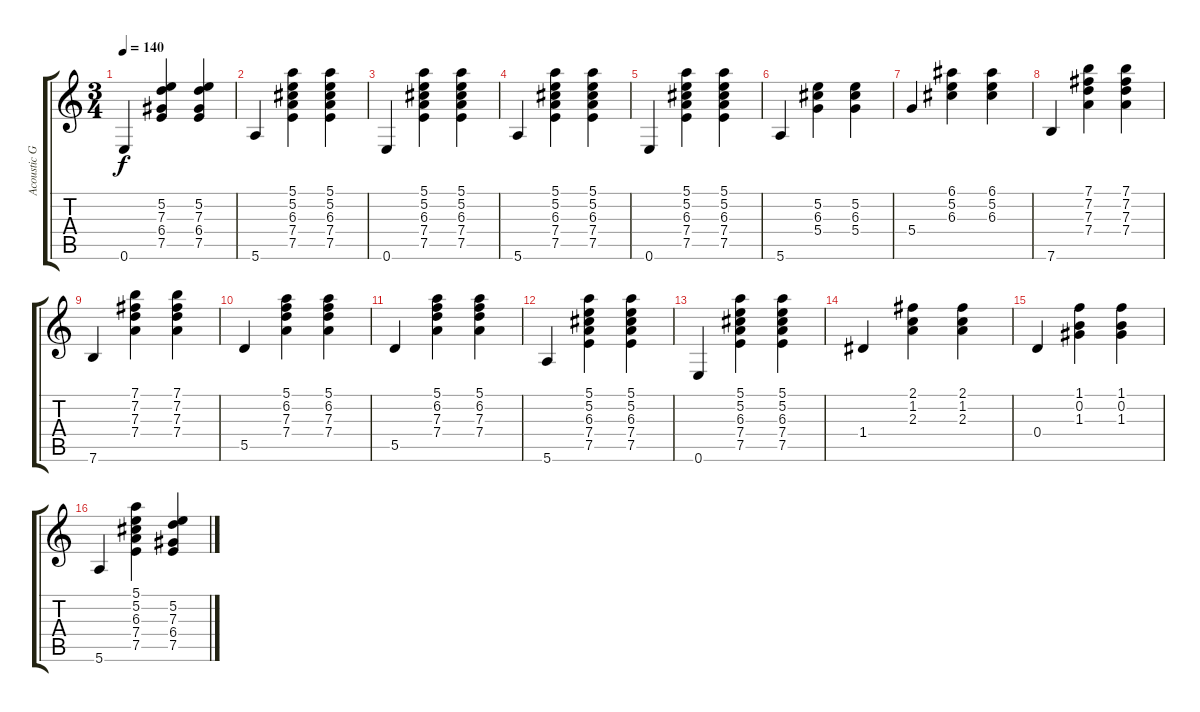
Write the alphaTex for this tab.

\track ("Acoustic Guitar " "Acoustic G") {instrument acousticguitarnylon}
\staff {score tabs}
\tuning (E4 B3 G3 D3 A2 E2) {hide}
\ts (3 4)
\tempo 140
\clef g2
\ks c
0.6.4{dy f} (5.2 7.3 6.4 7.5).4 (5.2 7.3 6.4 7.5).4 |
5.6.4 (5.1 5.2 6.3 7.4 7.5).4 (5.1 5.2 6.3 7.4 7.5).4 |
0.6.4 (5.1 5.2 6.3 7.4 7.5).4 (5.1 5.2 6.3 7.4 7.5).4 |
5.6.4 (5.1 5.2 6.3 7.4 7.5).4 (5.1 5.2 6.3 7.4 7.5).4 |
0.6.4 (5.1 5.2 6.3 7.4 7.5).4 (5.1 5.2 6.3 7.4 7.5).4 |
5.6.4 (5.2 6.3 5.4).4 (5.2 6.3 5.4).4 |
5.4.4 (6.1 5.2 6.3).4 (6.1 5.2 6.3).4 |
7.6.4 (7.1 7.2 7.3 7.4).4 (7.1 7.2 7.3 7.4).4 |
7.6.4 (7.1 7.2 7.3 7.4).4 (7.1 7.2 7.3 7.4).4 |
5.5.4 (5.1 6.2 7.3 7.4).4 (5.1 6.2 7.3 7.4).4 |
5.5.4 (5.1 6.2 7.3 7.4).4 (5.1 6.2 7.3 7.4).4 |
5.6.4 (5.1 5.2 6.3 7.4 7.5).4 (5.1 5.2 6.3 7.4 7.5).4 |
0.6.4 (5.1 5.2 6.3 7.4 7.5).4 (5.1 5.2 6.3 7.4 7.5).4 |
1.4.4 (2.1 1.2 2.3).4 (2.1 1.2 2.3).4 |
0.4.4 (1.1 0.2 1.3).4 (1.1 0.2 1.3).4 |
5.6.4 (5.1 5.2 6.3 7.4 7.5).4 (5.2 7.3 6.4 7.5).4
